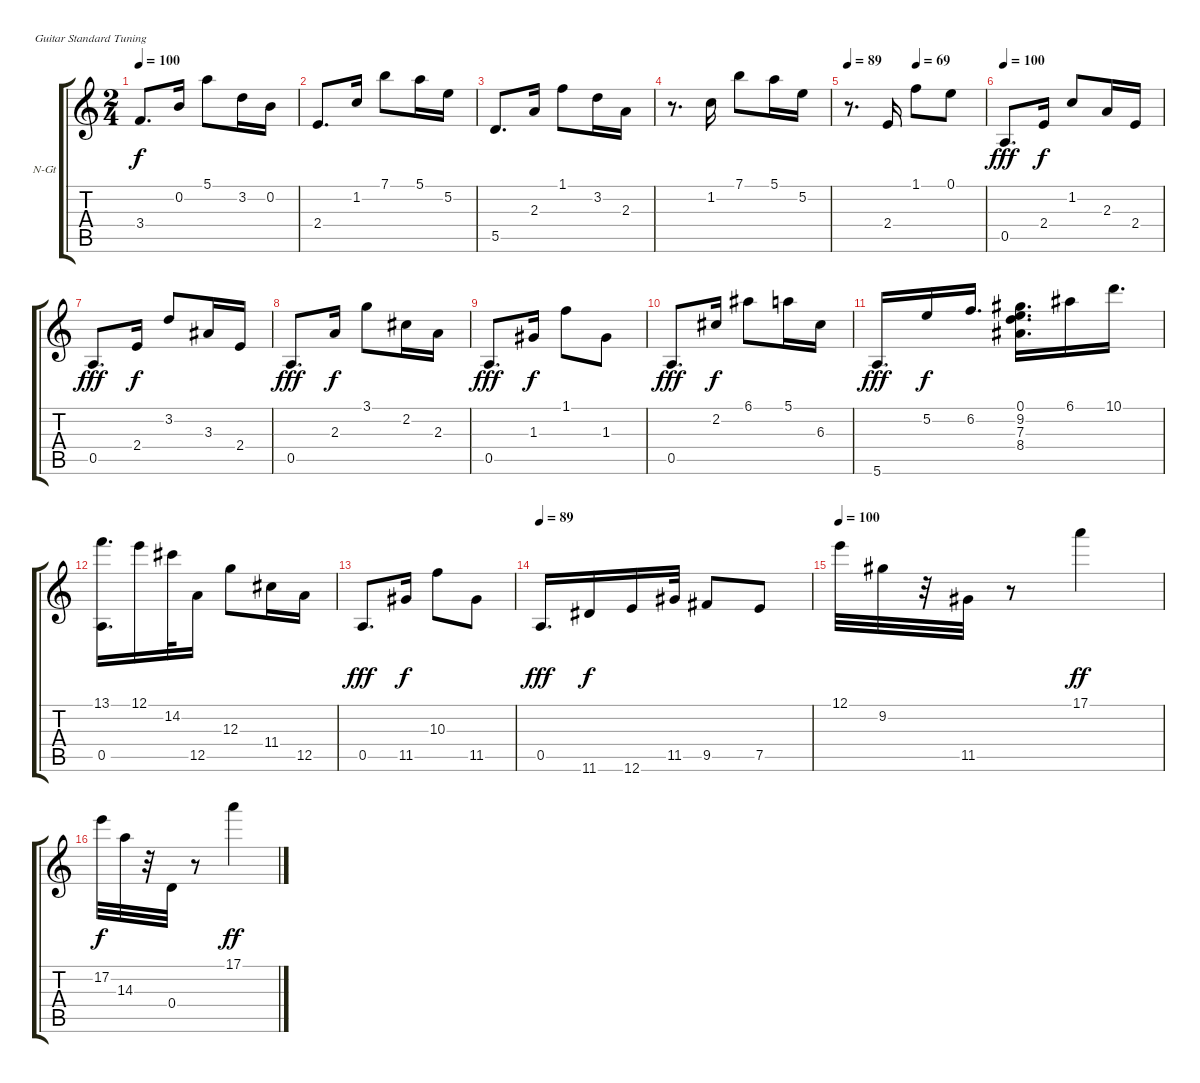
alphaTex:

\bracketExtendMode groupsimilarinstruments
\firstSystemTrackNameOrientation horizontal
\otherSystemsTrackNameOrientation horizontal
\track ("2nd guitar" "N-Gt") {instrument acousticguitarnylon}
\staff {score tabs}
\tuning (E4 B3 G3 D3 A2 E2)
\ts (2 4)
\tempo 100
\clef g2
\ks c
3.4.8{d dy f} 0.2.16 5.1.8 3.2.16 0.2.16 |
2.4.8{d} 1.2.16 7.1.8 5.1.16 5.2.16 |
5.5.8{d} 2.3.16 1.1.8 3.2.16 2.3.16 |
r.8{d} 1.2.16 7.1.8 5.1.16 5.2.16 |
\tempo 89
\tempo (69 0.5)
r.8{d} 2.4.16 1.1.8 0.1.8 |
\tempo 100
0.5.8{d dy fff} 2.4.16{dy f} 1.2.8 2.3.16 2.4.16 |
0.5.8{d dy fff} 2.4.16{dy f} 3.2.8 3.3.16 2.4.16 |
0.5.8{d dy fff} 2.3.16{dy f} 3.1.8 2.2.16 2.3.16 |
0.5.8{d dy fff} 1.3.16{dy f} 1.1.8 1.3.8 |
0.5.8{d dy fff} 2.2.16{dy f} 6.1.8 5.1.16 6.3.16 |
5.6.16{d dy fff} 5.2.16{dy f} 6.2.16{d} (0.1 9.2 7.3 8.4).16{d} 6.1.16 10.1.16{d} |
(13.1 0.5).16{d} 12.1.16 14.2.32 12.5.16 12.3.8 11.4.16 12.5.16 |
0.5.8{d dy fff} 11.5.16{dy f} 10.3.8 11.5.8 |
\tempo 89
0.5.16{d dy fff} 11.6.16{dy f} 12.6.16 11.5.32 9.5.8 7.5.8 |
\tempo 100
12.1.32 9.2.32 r.32 11.5.32 r.8 17.1.4{dy ff} |
17.2.32{dy f} 14.3.32 r.32 0.4.32 r.8 17.1.4{dy ff}
